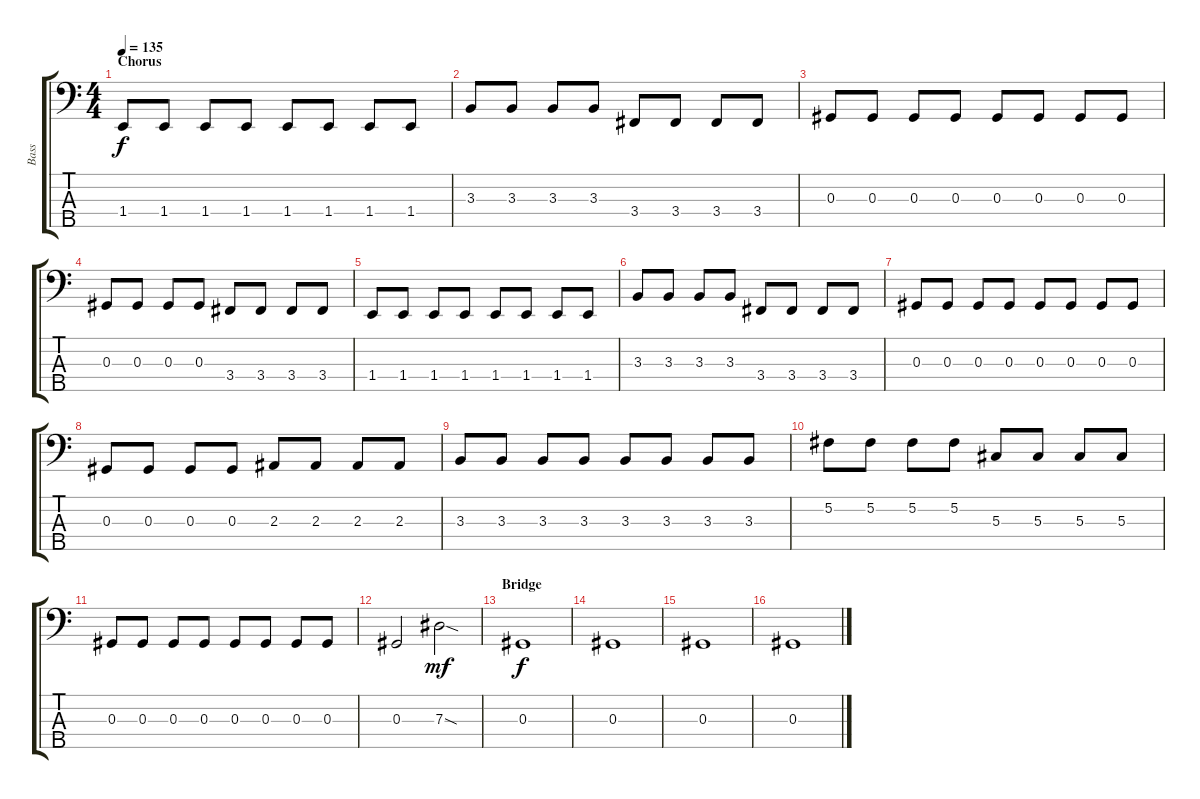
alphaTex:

\track ("Bass" "Bass") {instrument electricbassfinger}
\staff {score tabs}
\tuning (Gb2 Db2 Ab1 Eb1 Bb0) {hide}
\ts (4 4)
\section ("" "Chorus")
\tempo 135
\clef f4
\ks c
1.4.8{dy f} 1.4.8 1.4.8 1.4.8 1.4.8 1.4.8 1.4.8 1.4.8 |
3.3.8 3.3.8 3.3.8 3.3.8 3.4.8 3.4.8 3.4.8 3.4.8 |
0.3.8 0.3.8 0.3.8 0.3.8 0.3.8 0.3.8 0.3.8 0.3.8 |
0.3.8 0.3.8 0.3.8 0.3.8 3.4.8 3.4.8 3.4.8 3.4.8 |
1.4.8 1.4.8 1.4.8 1.4.8 1.4.8 1.4.8 1.4.8 1.4.8 |
3.3.8 3.3.8 3.3.8 3.3.8 3.4.8 3.4.8 3.4.8 3.4.8 |
0.3.8 0.3.8 0.3.8 0.3.8 0.3.8 0.3.8 0.3.8 0.3.8 |
0.3.8 0.3.8 0.3.8 0.3.8 2.3.8 2.3.8 2.3.8 2.3.8 |
3.3.8 3.3.8 3.3.8 3.3.8 3.3.8 3.3.8 3.3.8 3.3.8 |
5.2.8 5.2.8 5.2.8 5.2.8 5.3.8 5.3.8 5.3.8 5.3.8 |
0.3.8 0.3.8 0.3.8 0.3.8 0.3.8 0.3.8 0.3.8 0.3.8 |
0.3.2 7.3{sod}.2{dy mf} |
\section ("" "Bridge")
0.3.1{dy f} |
0.3.1 |
0.3.1 |
0.3.1
